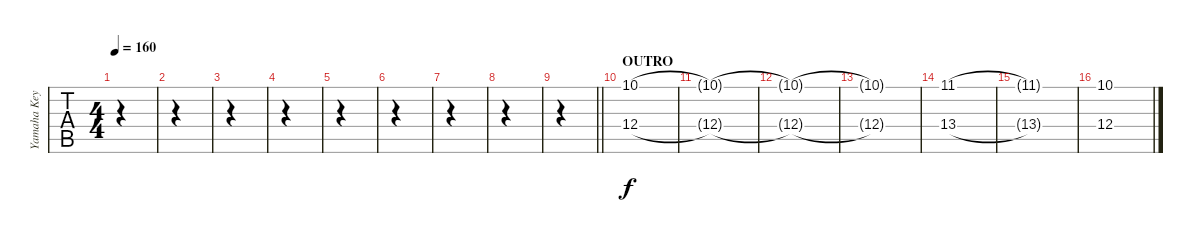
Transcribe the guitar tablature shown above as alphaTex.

\track ("Yamaha Keys - Warm Pad (352)" "Yamaha Key") {instrument pad2warm}
\staff {tabs}
\tuning (D4 A3 F3 C3 G2 C2) {hide}
\ts (4 4)
\tempo 160
\clef g2
\ks c
|
|
|
|
|
|
|
|
\barLineRight lightlight
|
\section ("" "OUTRO")
(10.1 12.4).1{instrument pad2warm} |
(10.1{t} 12.4{t}).1 |
(10.1{t} 12.4{t}).1 |
(10.1{t} 12.4{t}).1 |
(11.1 13.4).1 |
(11.1{t} 13.4{t}).1 |
(10.1 12.4).1
